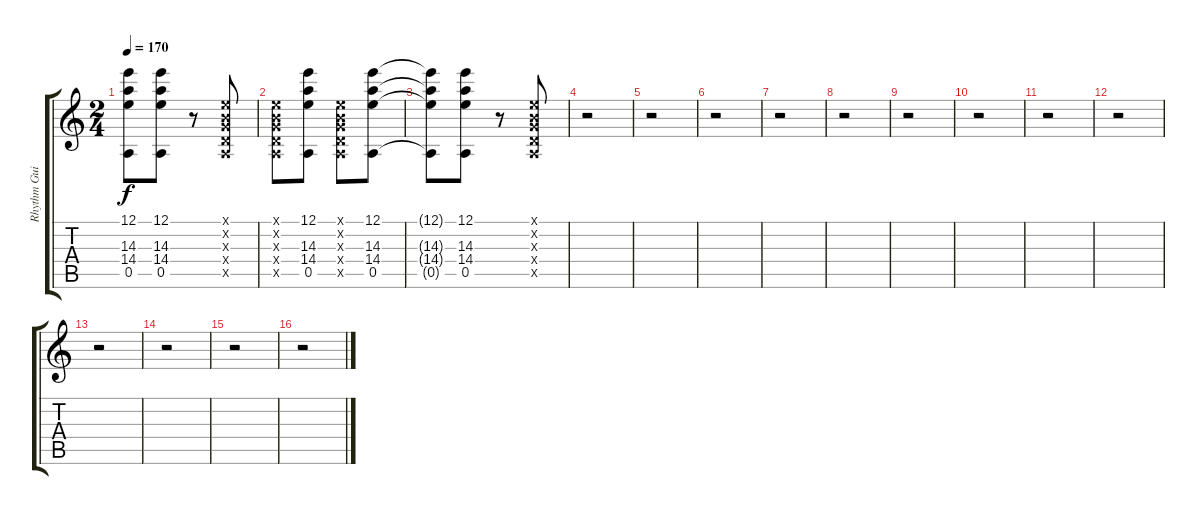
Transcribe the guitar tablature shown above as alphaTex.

\track ("Rhythm Guitar" "Rhythm Gui") {instrument distortionguitar}
\staff {score tabs}
\tuning (E4 B3 G3 D3 A2 E2) {hide}
\ts (2 4)
\tempo 170
\clef g2
\ks c
(12.1{t} 14.3{t} 14.4{t} 0.5{t}).8{dy f} (12.1 14.3 14.4 0.5).8 r.8 (0.1{x} 0.2{x} 0.3{x} 0.4{x} 0.5{x}).8 |
(0.1{x} 0.2{x} 0.3{x} 0.4{x} 0.5{x}).8 (12.1 14.3 14.4 0.5).8 (0.1{x} 0.2{x} 0.3{x} 0.4{x} 0.5{x}).8 (12.1 14.3 14.4 0.5).8 |
(12.1{t} 14.3{t} 14.4{t} 0.5{t}).8 (12.1 14.3 14.4 0.5).8 r.8 (0.1{x} 0.2{x} 0.3{x} 0.4{x} 0.5{x}).8 |
r.2 |
r.2 |
r.2 |
r.2 |
r.2 |
r.2 |
r.2 |
r.2 |
r.2 |
r.2 |
r.2 |
r.2 |
r.2
